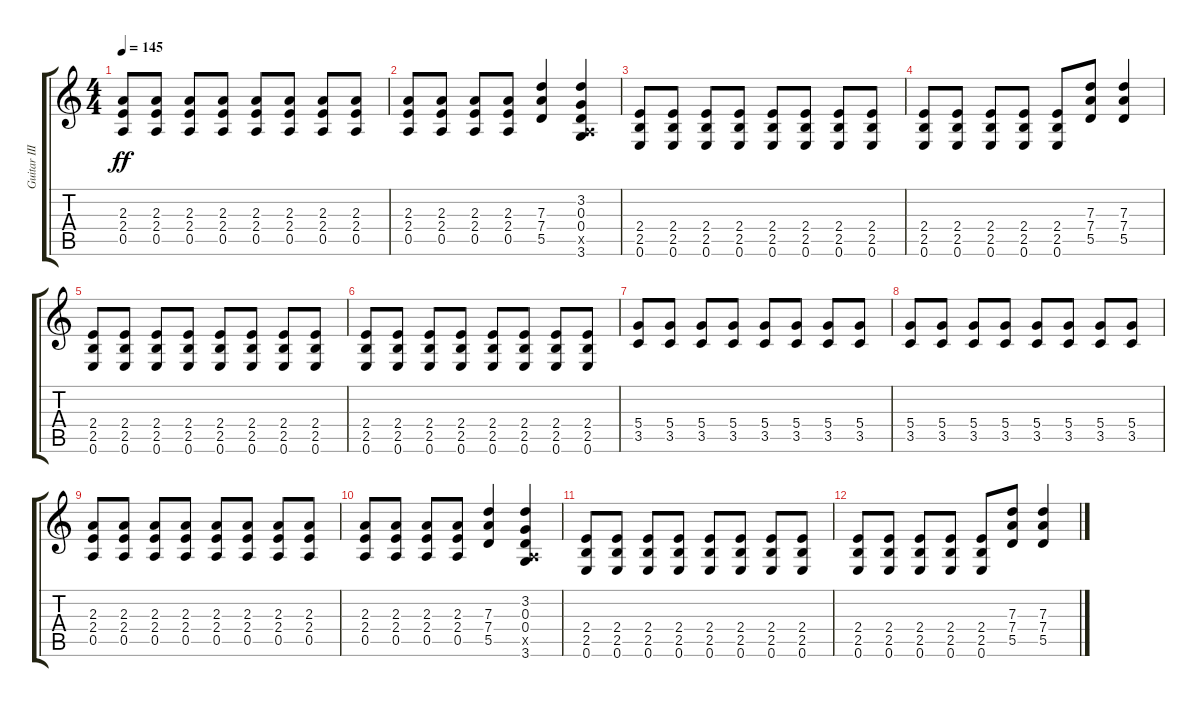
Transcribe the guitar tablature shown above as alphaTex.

\track ("Guitar III" "Guitar III") {instrument distortionguitar}
\staff {score tabs}
\tuning (E4 B3 G3 D3 A2 E2) {hide}
\ts (4 4)
\tempo 145
\clef g2
\ks c
(2.3 2.4 0.5).8{dy ff} (2.3 2.4 0.5).8 (2.3 2.4 0.5).8 (2.3 2.4 0.5).8 (2.3 2.4 0.5).8 (2.3 2.4 0.5).8 (2.3 2.4 0.5).8 (2.3 2.4 0.5).8 |
(2.3 2.4 0.5).8 (2.3 2.4 0.5).8 (2.3 2.4 0.5).8 (2.3 2.4 0.5).8 (7.3 7.4 5.5).4 (3.2 0.3 0.4 0.5{x} 3.6).4 |
(2.4 2.5 0.6).8 (2.4 2.5 0.6).8 (2.4 2.5 0.6).8 (2.4 2.5 0.6).8 (2.4 2.5 0.6).8 (2.4 2.5 0.6).8 (2.4 2.5 0.6).8 (2.4 2.5 0.6).8 |
(2.4 2.5 0.6).8 (2.4 2.5 0.6).8 (2.4 2.5 0.6).8 (2.4 2.5 0.6).8 (2.4 2.5 0.6).8 (7.3 7.4 5.5).8 (7.3 7.4 5.5).4 |
(2.4 2.5 0.6).8 (2.4 2.5 0.6).8 (2.4 2.5 0.6).8 (2.4 2.5 0.6).8 (2.4 2.5 0.6).8 (2.4 2.5 0.6).8 (2.4 2.5 0.6).8 (2.4 2.5 0.6).8 |
(2.4 2.5 0.6).8 (2.4 2.5 0.6).8 (2.4 2.5 0.6).8 (2.4 2.5 0.6).8 (2.4 2.5 0.6).8 (2.4 2.5 0.6).8 (2.4 2.5 0.6).8 (2.4 2.5 0.6).8 |
(5.4 3.5).8 (5.4 3.5).8 (5.4 3.5).8 (5.4 3.5).8 (5.4 3.5).8 (5.4 3.5).8 (5.4 3.5).8 (5.4 3.5).8 |
(5.4 3.5).8 (5.4 3.5).8 (5.4 3.5).8 (5.4 3.5).8 (5.4 3.5).8 (5.4 3.5).8 (5.4 3.5).8 (5.4 3.5).8 |
(2.3 2.4 0.5).8 (2.3 2.4 0.5).8 (2.3 2.4 0.5).8 (2.3 2.4 0.5).8 (2.3 2.4 0.5).8 (2.3 2.4 0.5).8 (2.3 2.4 0.5).8 (2.3 2.4 0.5).8 |
(2.3 2.4 0.5).8 (2.3 2.4 0.5).8 (2.3 2.4 0.5).8 (2.3 2.4 0.5).8 (7.3 7.4 5.5).4 (3.2 0.3 0.4 0.5{x} 3.6).4 |
(2.4 2.5 0.6).8 (2.4 2.5 0.6).8 (2.4 2.5 0.6).8 (2.4 2.5 0.6).8 (2.4 2.5 0.6).8 (2.4 2.5 0.6).8 (2.4 2.5 0.6).8 (2.4 2.5 0.6).8 |
(2.4 2.5 0.6).8 (2.4 2.5 0.6).8 (2.4 2.5 0.6).8 (2.4 2.5 0.6).8 (2.4 2.5 0.6).8 (7.3 7.4 5.5).8 (7.3 7.4 5.5).4
